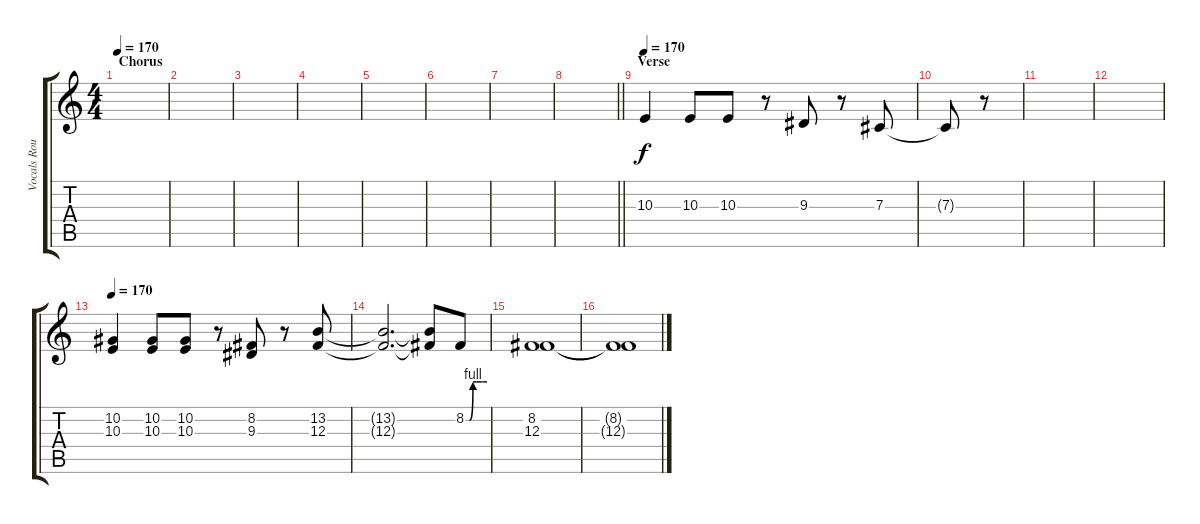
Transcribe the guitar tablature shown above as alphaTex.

\track ("Vocals Rou + Chris" "Vocals Rou") {instrument lead6voice}
\staff {score tabs}
\tuning (Eb4 Bb3 Gb3 Db3 Ab2 Db2) {hide}
\ts (4 4)
\section ("" "Chorus")
\tempo 170
\clef g2
\ks c
|
|
|
|
|
|
|
\barLineRight lightlight
|
\section ("" "Verse")
\tempo 170
10.3.4 10.3.8 10.3.8 r.8 9.3.8 r.8 7.3.8 |
7.3{t}.8 r.8 |
|
|
\tempo 170
(10.2 10.3).4 (10.2 10.3).8 (10.2 10.3).8 r.8 (8.2 9.3).8 r.8 (13.2 12.3).8 |
(13.2{t} 12.3{t}).2{d} (13.2{t} 12.3{t}).8 8.2{be (custom 0 0 5 0 10 0 20 4 30 4 40 4 43 4 48 4 50 4 60 4)}.8 |
(8.2 12.3).1{volume 0} |
(8.2{t} 12.3{t}).1
